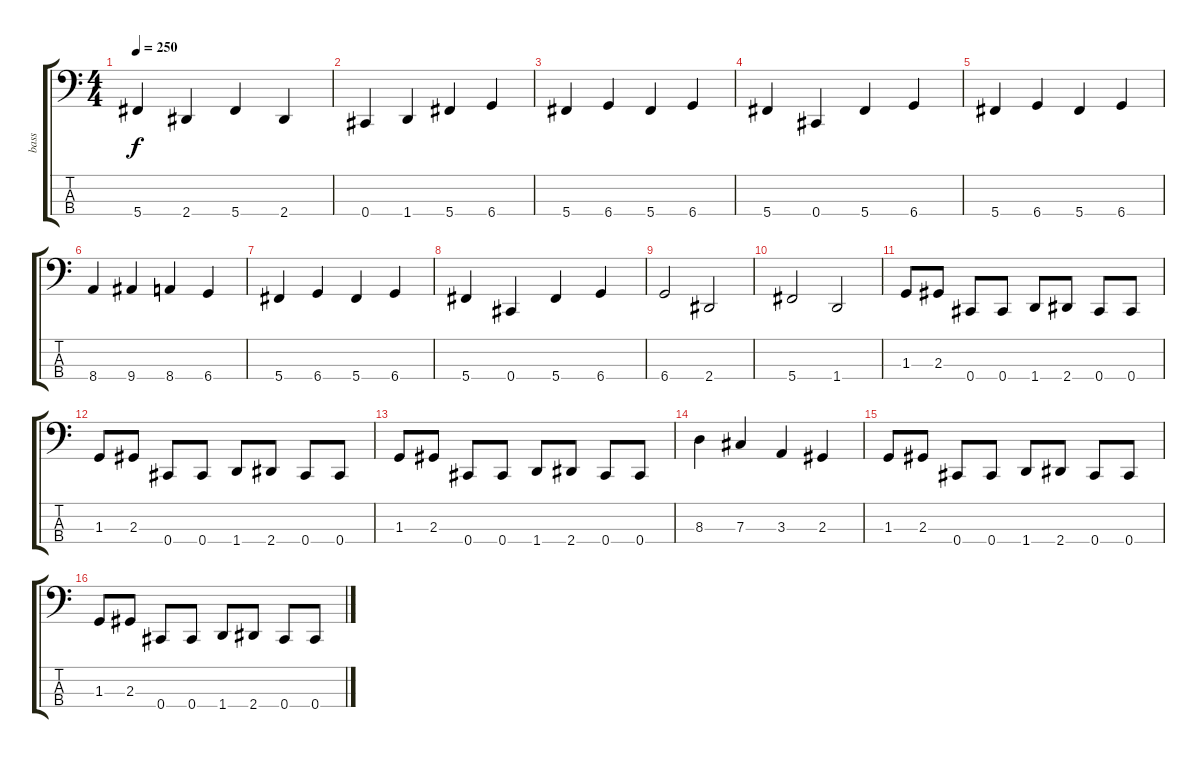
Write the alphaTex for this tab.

\track ("bass" "bass") {instrument electricbasspick}
\staff {score tabs}
\tuning (E2 B1 Gb1 Db1) {hide}
\ts (4 4)
\tempo 250
\clef f4
\ks c
5.4.4{dy f} 2.4.4 5.4.4 2.4.4 |
0.4.4 1.4.4 5.4.4 6.4.4 |
5.4.4 6.4.4 5.4.4 6.4.4 |
5.4.4 0.4.4 5.4.4 6.4.4 |
5.4.4 6.4.4 5.4.4 6.4.4 |
8.4.4 9.4.4 8.4.4 6.4.4 |
5.4.4 6.4.4 5.4.4 6.4.4 |
5.4.4 0.4.4 5.4.4 6.4.4 |
6.4.2 2.4.2 |
5.4.2 1.4.2 |
1.3.8 2.3.8 0.4.8 0.4.8 1.4.8 2.4.8 0.4.8 0.4.8 |
1.3.8 2.3.8 0.4.8 0.4.8 1.4.8 2.4.8 0.4.8 0.4.8 |
1.3.8 2.3.8 0.4.8 0.4.8 1.4.8 2.4.8 0.4.8 0.4.8 |
8.3.4 7.3.4 3.3.4 2.3.4 |
1.3.8 2.3.8 0.4.8 0.4.8 1.4.8 2.4.8 0.4.8 0.4.8 |
1.3.8 2.3.8 0.4.8 0.4.8 1.4.8 2.4.8 0.4.8 0.4.8
